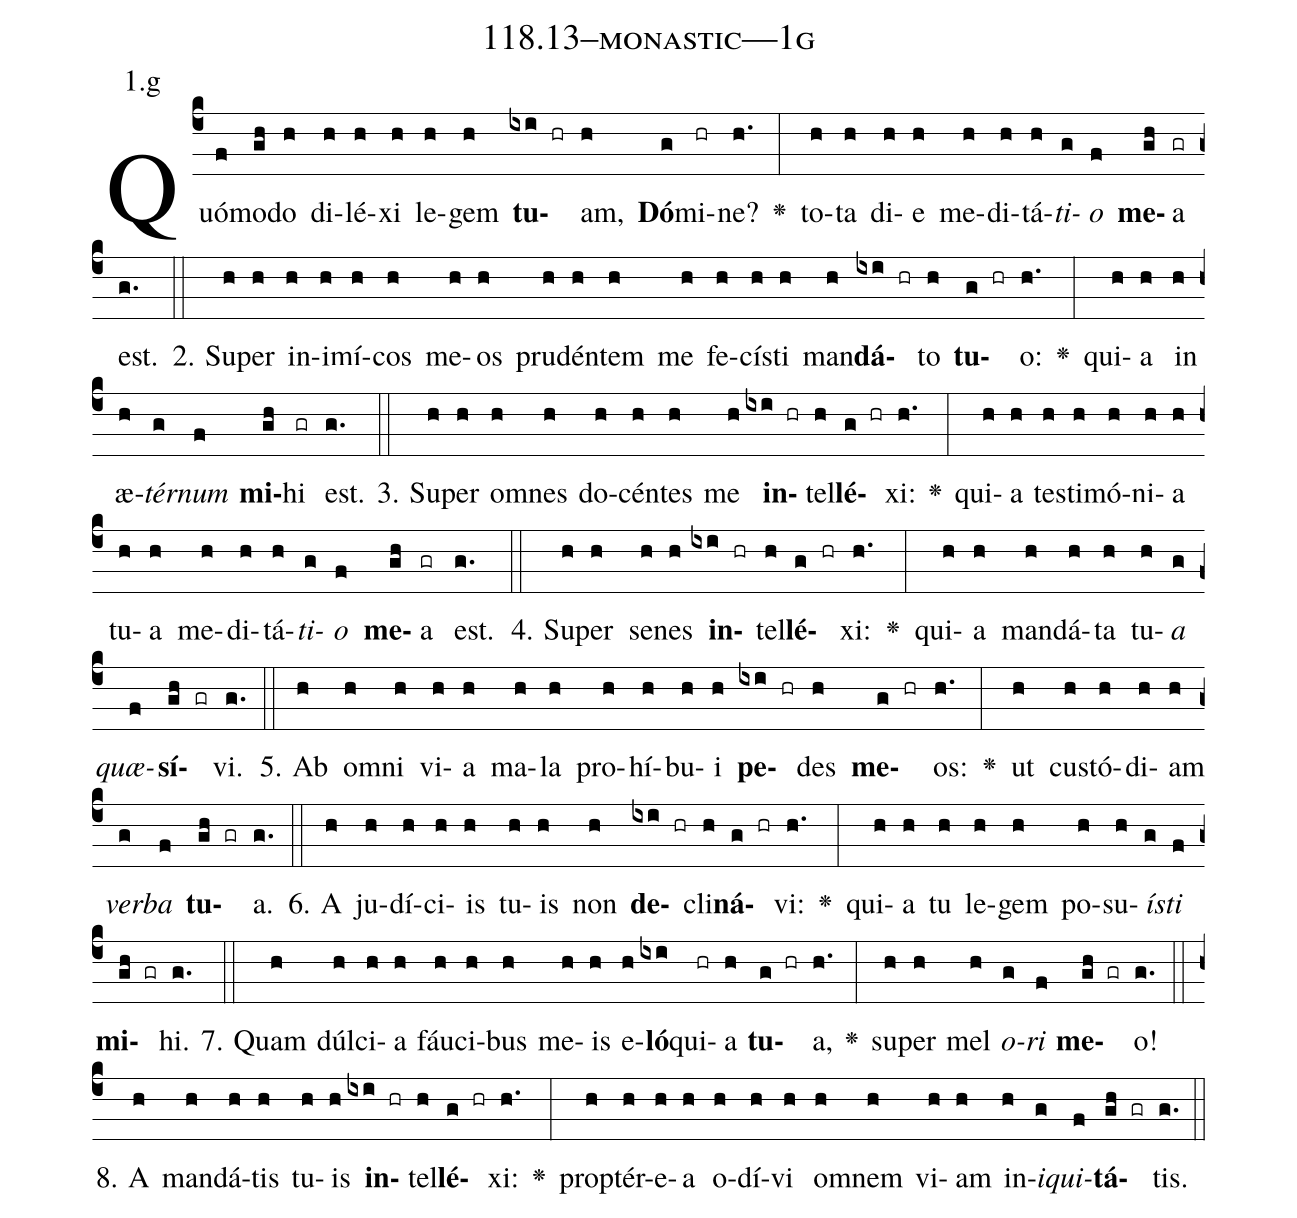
name: 118.13--monastic---1g;
annotation: 1.g;
%%
(c4)Quó(f)mo(gh)do(h) di(h)lé(h)xi(h) le(h)gem(h) <b>tu</b>(ixi hr)am,(h) <b>Dó</b>(g)mi(hr)ne?(h.) <v>\greheightstar</v>(:) to(h)ta(h) di(h)e(h) me(h)di(h)tá(h)<i>ti</i>(g)<i>o</i>(f) <b>me</b>(gh)a(gr) est.(g.) (::)
2. Su(h)per(h) in(h)i(h)mí(h)cos(h) me(h)os(h) pru(h)dén(h)tem(h) me(h) fe(h)cís(h)ti(h) man(h)<b>dá</b>(ixi hr)to(h) <b>tu</b>(g hr)o:(h.) <v>\greheightstar</v>(:) qui(h)a(h) in(h) æ(h)<i>tér</i>(g)<i>num</i>(f) <b>mi</b>(gh)hi(gr) est.(g.) (::)
3. Su(h)per(h) om(h)nes(h) do(h)cén(h)tes(h) me(h) <b>in</b>(ixi hr)tel(h)<b>lé</b>(g hr)xi:(h.) <v>\greheightstar</v>(:) qui(h)a(h) tes(h)ti(h)mó(h)ni(h)a(h) tu(h)a(h) me(h)di(h)tá(h)<i>ti</i>(g)<i>o</i>(f) <b>me</b>(gh)a(gr) est.(g.) (::)
4. Su(h)per(h) se(h)nes(h) <b>in</b>(ixi hr)tel(h)<b>lé</b>(g hr)xi:(h.) <v>\greheightstar</v>(:) qui(h)a(h) man(h)dá(h)ta(h) tu(h)<i>a</i>(g) <i>quæ</i>(f)<b>sí</b>(gh gr)vi.(g.) (::)
5. Ab(h) om(h)ni(h) vi(h)a(h) ma(h)la(h) pro(h)hí(h)bu(h)i(h) <b>pe</b>(ixi hr)des(h) <b>me</b>(g hr)os:(h.) <v>\greheightstar</v>(:) ut(h) cus(h)tó(h)di(h)am(h) <i>ver</i>(g)<i>ba</i>(f) <b>tu</b>(gh gr)a.(g.) (::)
6. A(h) ju(h)dí(h)ci(h)is(h) tu(h)is(h) non(h) <b>de</b>(ixi hr)cli(h)<b>ná</b>(g hr)vi:(h.) <v>\greheightstar</v>(:) qui(h)a(h) tu(h) le(h)gem(h) po(h)su(h)<i>ís</i>(g)<i>ti</i>(f) <b>mi</b>(gh gr)hi.(g.) (::)
7. Quam(h) dúl(h)ci(h)a(h) fáu(h)ci(h)bus(h) me(h)is(h) e(h)<b>ló</b>(ixi)qui(hr)a(h) <b>tu</b>(g hr)a,(h.) <v>\greheightstar</v>(:) su(h)per(h) mel(h) <i>o</i>(g)<i>ri</i>(f) <b>me</b>(gh gr)o!(g.) (::)
8. A(h) man(h)dá(h)tis(h) tu(h)is(h) <b>in</b>(ixi hr)tel(h)<b>lé</b>(g hr)xi:(h.) <v>\greheightstar</v>(:) prop(h)tér(h)e(h)a(h) o(h)dí(h)vi(h) om(h)nem(h) vi(h)am(h) in(h)<i>i</i>(g)<i>qui</i>(f)<b>tá</b>(gh gr)tis.(g.) (::)
